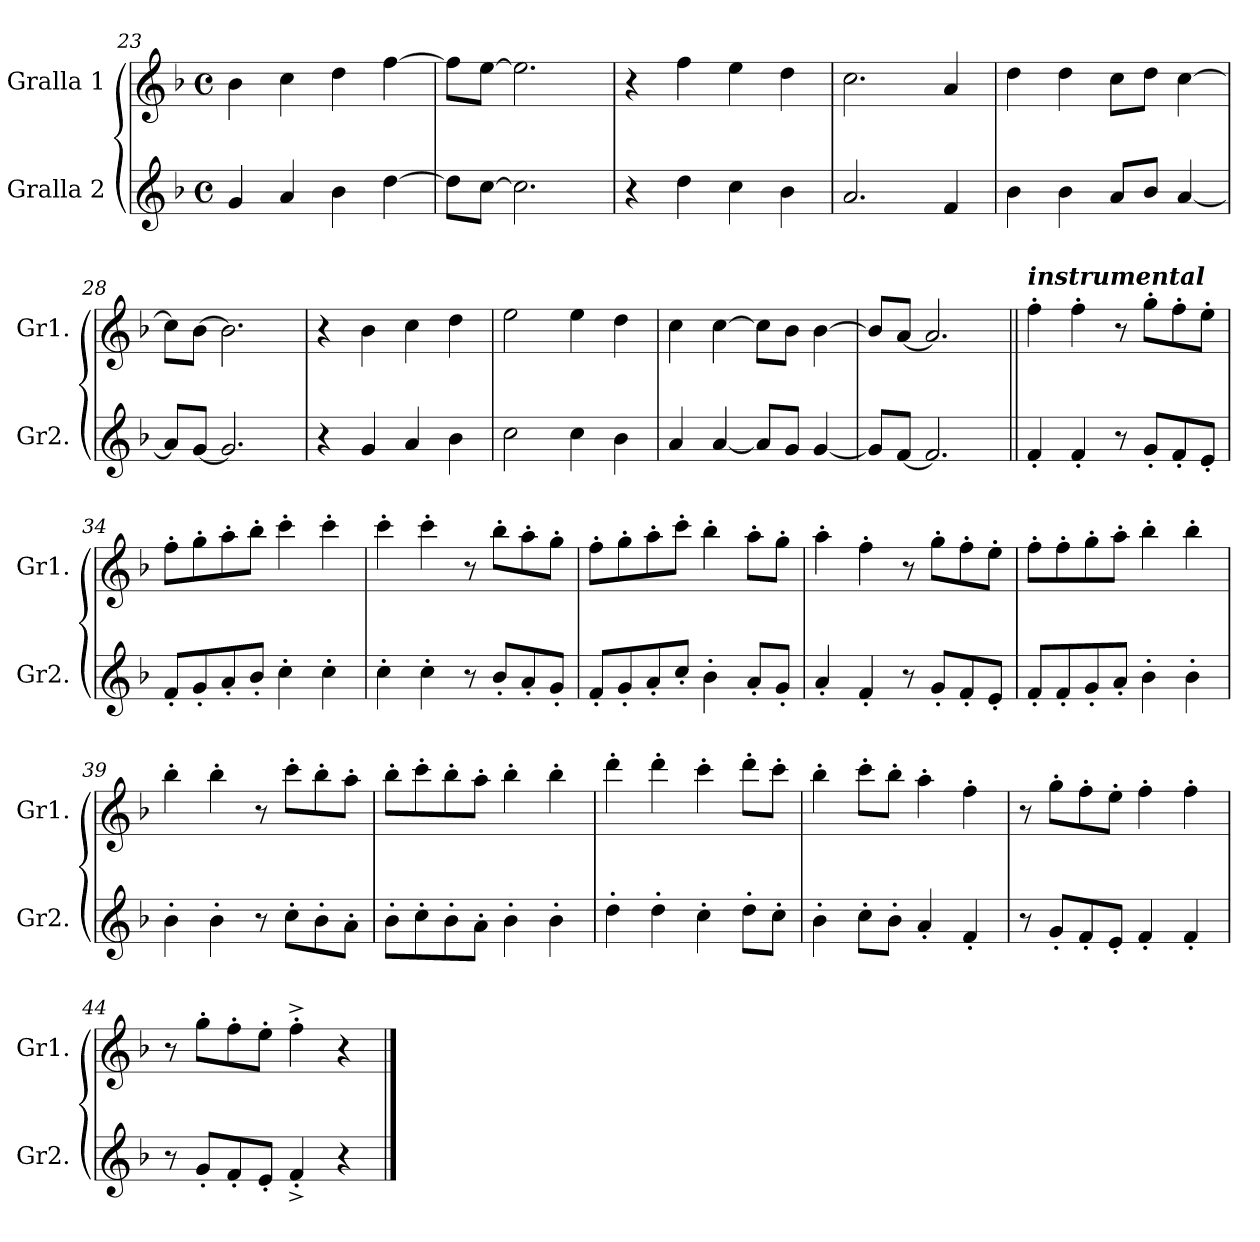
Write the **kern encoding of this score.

**kern	**kern
*part2	*part1
*staff2	*staff1
*I"Gralla 2	*I"Gralla 1
*I'Gr2.	*I'Gr1.
*clefG2	*clefG2
*k[b-]	*k[b-]
*M4/4	*M4/4
*met(c)	*met(c)
=23	=23
4g/	4b-\
4a/	4cc\
4b-\	4dd\
[4dd\	[4ff\
=24	=24
8dd\L]	8ff\L]
[8cc\J	[8ee\J
2.cc\]	2.ee\]
=25	=25
4r	4r
4dd\	4ff\
4cc\	4ee\
4b-\	4dd\
=26	=26
2.a/	2.cc\
4f/	4a/
=27	=27
4b-\	4dd\
4b-\	4dd\
8a/L	8cc\L
8b-/J	8dd\J
[4a/	[4cc\
=28	=28
8a/L]	8cc\L]
[8g/J	[8b-\J
2.g/]	2.b-\]
=29	=29
4r	4r
4g/	4b-\
4a/	4cc\
4b-\	4dd\
=30	=30
2cc\	2ee\
4cc\	4ee\
4b-\	4dd\
!!LO:LB:g=z
=31	=31
4a/	4cc\
[4a/	[4cc\
8a/L]	8cc\L]
8g/J	8b-\J
[4g/	[4b-\
=32	=32
8g/L]	8b-/L]
[8f/J	[8a/J
2.f/]	2.a/]
=33||	=33||
!	!LO:TX:a:Bi:t=instrumental
4f'/	4ff'\
4f'/	4ff'\
8r	8r
8g'/L	8gg'\L
8f'/	8ff'\
8e'/J	8ee'\J
=34	=34
8f'/L	8ff'\L
8g'/	8gg'\
8a'/	8aa'\
8b-'/J	8bb-'\J
4cc'\	4ccc'\
4cc'\	4ccc'\
=35	=35
4cc'\	4ccc'\
4cc'\	4ccc'\
8r	8r
8b-'/L	8bb-'\L
8a'/	8aa'\
8g'/J	8gg'\J
=36	=36
8f'/L	8ff'\L
8g'/	8gg'\
8a'/	8aa'\
8cc'/J	8ccc'\J
4b-'\	4bb-'\
8a'/L	8aa'\L
8g'/J	8gg'\J
!!LO:LB:g=z
=37	=37
4a'/	4aa'\
4f'/	4ff'\
8r	8r
8g'/L	8gg'\L
8f'/	8ff'\
8e'/J	8ee'\J
=38	=38
8f'/L	8ff'\L
8f'/	8ff'\
8g'/	8gg'\
8a'/J	8aa'\J
4b-'\	4bb-'\
4b-'\	4bb-'\
=39	=39
4b-'\	4bb-'\
4b-'\	4bb-'\
8r	8r
8cc'\L	8ccc'\L
8b-'\	8bb-'\
8a'\J	8aa'\J
=40	=40
8b-'\L	8bb-'\L
8cc'\	8ccc'\
8b-'\	8bb-'\
8a'\J	8aa'\J
4b-'\	4bb-'\
4b-'\	4bb-'\
=41	=41
4dd'\	4ddd'\
4dd'\	4ddd'\
4cc'\	4ccc'\
8dd'\L	8ddd'\L
8cc'\J	8ccc'\J
=42	=42
4b-'\	4bb-'\
8cc'\L	8ccc'\L
8b-'\J	8bb-'\J
4a'/	4aa'\
4f'/	4ff'\
!!LO:LB:g=z
=43	=43
8r	8r
8g'/L	8gg'\L
8f'/	8ff'\
8e'/J	8ee'\J
4f'/	4ff'\
4f'/	4ff'\
=44	=44
8r	8r
8g'/L	8gg'\L
8f'/	8ff'\
8e'/J	8ee'\J
4f'^/	4ff'^\
4r	4r
==	==
*-	*-
